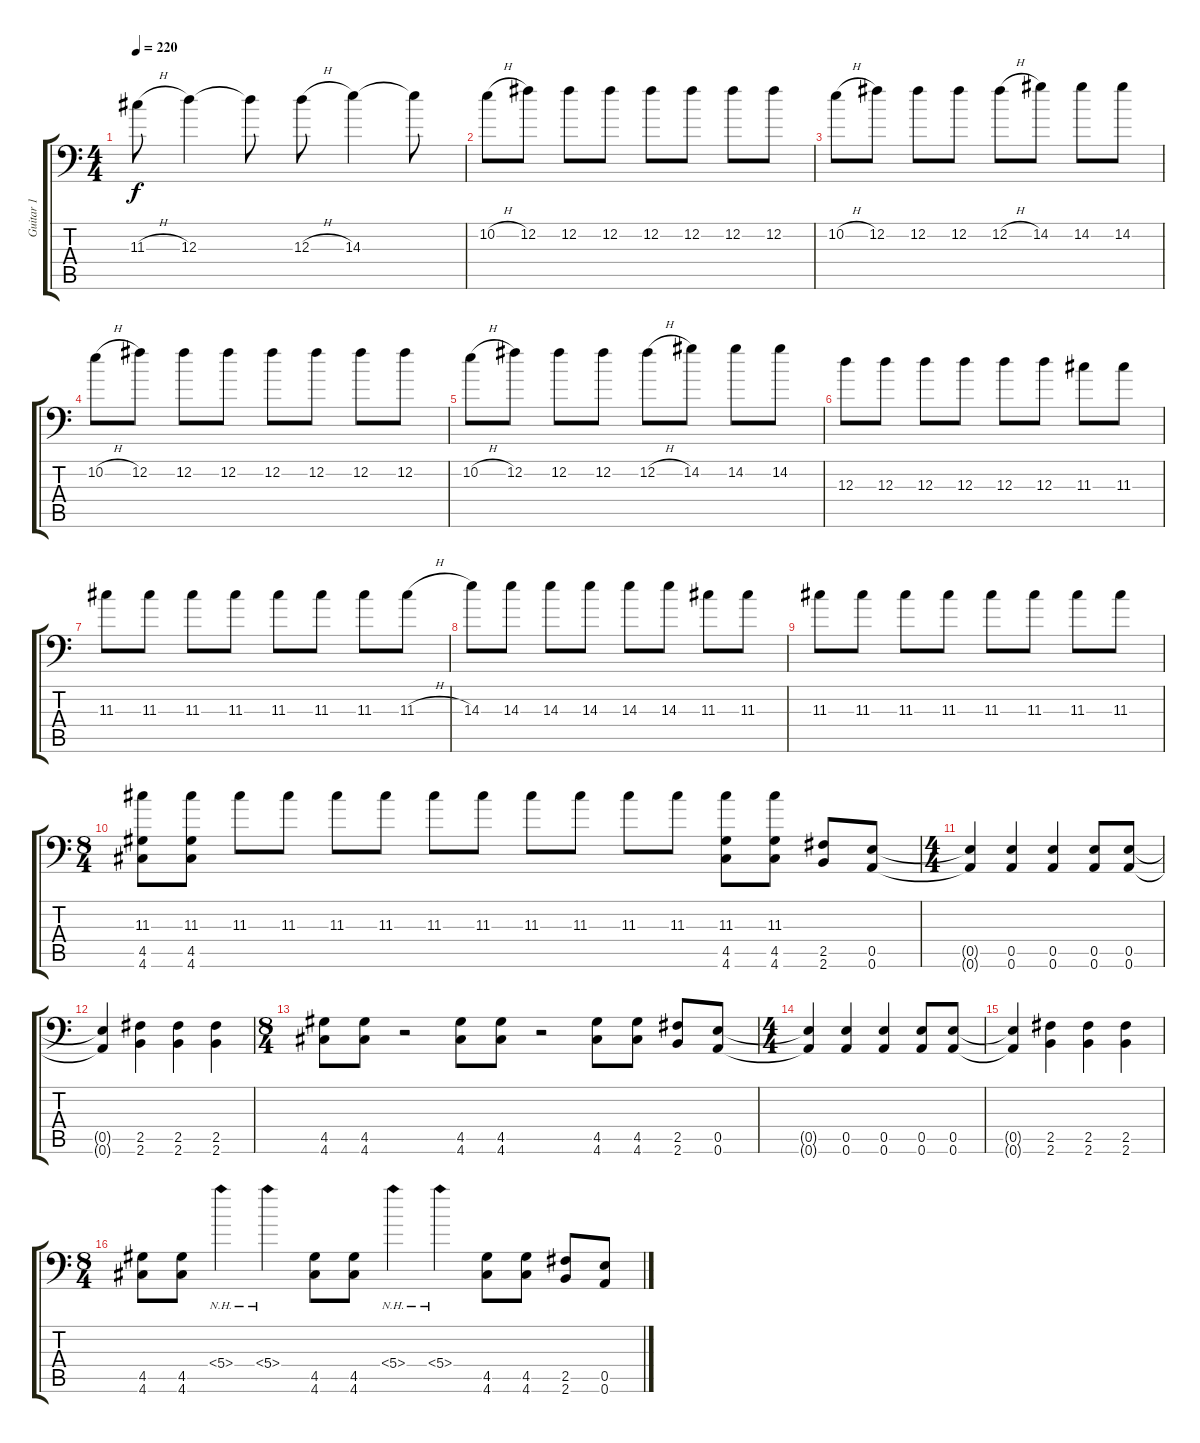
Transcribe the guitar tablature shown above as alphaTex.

\track ("Guitar 1" "Guitar 1") {instrument distortionguitar}
\staff {score tabs}
\tuning (B3 Gb3 D3 A2 E2 A1) {hide}
\ts (4 4)
\tempo 220
\clef f4
\ks c
11.3{h}.8{dy f} 12.3.4 12.3{t}.8 12.3{h}.8 14.3.4 14.3{t}.8 |
10.2{h}.8 12.2.8 12.2.8 12.2.8 12.2.8 12.2.8 12.2.8 12.2.8 |
10.2{h}.8 12.2.8 12.2.8 12.2.8 12.2{h}.8 14.2.8 14.2.8 14.2.8 |
10.2{h}.8 12.2.8 12.2.8 12.2.8 12.2.8 12.2.8 12.2.8 12.2.8 |
10.2{h}.8 12.2.8 12.2.8 12.2.8 12.2{h}.8 14.2.8 14.2.8 14.2.8 |
12.3.8 12.3.8 12.3.8 12.3.8 12.3.8 12.3.8 11.3.8 11.3.8 |
11.3.8 11.3.8 11.3.8 11.3.8 11.3.8 11.3.8 11.3.8 11.3{h}.8 |
14.3.8 14.3.8 14.3.8 14.3.8 14.3.8 14.3.8 11.3.8 11.3.8 |
11.3.8 11.3.8 11.3.8 11.3.8 11.3.8 11.3.8 11.3.8 11.3.8 |
\ts (8 4)
(11.3 4.5 4.6).8 (11.3 4.5 4.6).8 11.3.8 11.3.8 11.3.8 11.3.8 11.3.8 11.3.8 11.3.8 11.3.8 11.3.8 11.3.8 (11.3 4.5 4.6).8 (11.3 4.5 4.6).8 (2.5 2.6).8 (0.5 0.6).8 |
\ts (4 4)
(0.5{t} 0.6{t}).4 (0.5 0.6).4 (0.5 0.6).4 (0.5 0.6).8 (0.5 0.6).8 |
(0.5{t} 0.6{t}).4 (2.5 2.6).4 (2.5 2.6).4 (2.5 2.6).4 |
\ts (8 4)
(4.5 4.6).8 (4.5 4.6).8 r.2 (4.5 4.6).8 (4.5 4.6).8 r.2 (4.5 4.6).8 (4.5 4.6).8 (2.5 2.6).8 (0.5 0.6).8 |
\ts (4 4)
(0.5{t} 0.6{t}).4 (0.5 0.6).4 (0.5 0.6).4 (0.5 0.6).8 (0.5 0.6).8 |
(0.5{t} 0.6{t}).4 (2.5 2.6).4 (2.5 2.6).4 (2.5 2.6).4 |
\ts (8 4)
(4.5 4.6).8 (4.5 4.6).8 5.4{nh}.4 5.4{nh}.4 (4.5 4.6).8 (4.5 4.6).8 5.4{nh}.4 5.4{nh}.4 (4.5 4.6).8 (4.5 4.6).8 (2.5 2.6).8 (0.5 0.6).8
